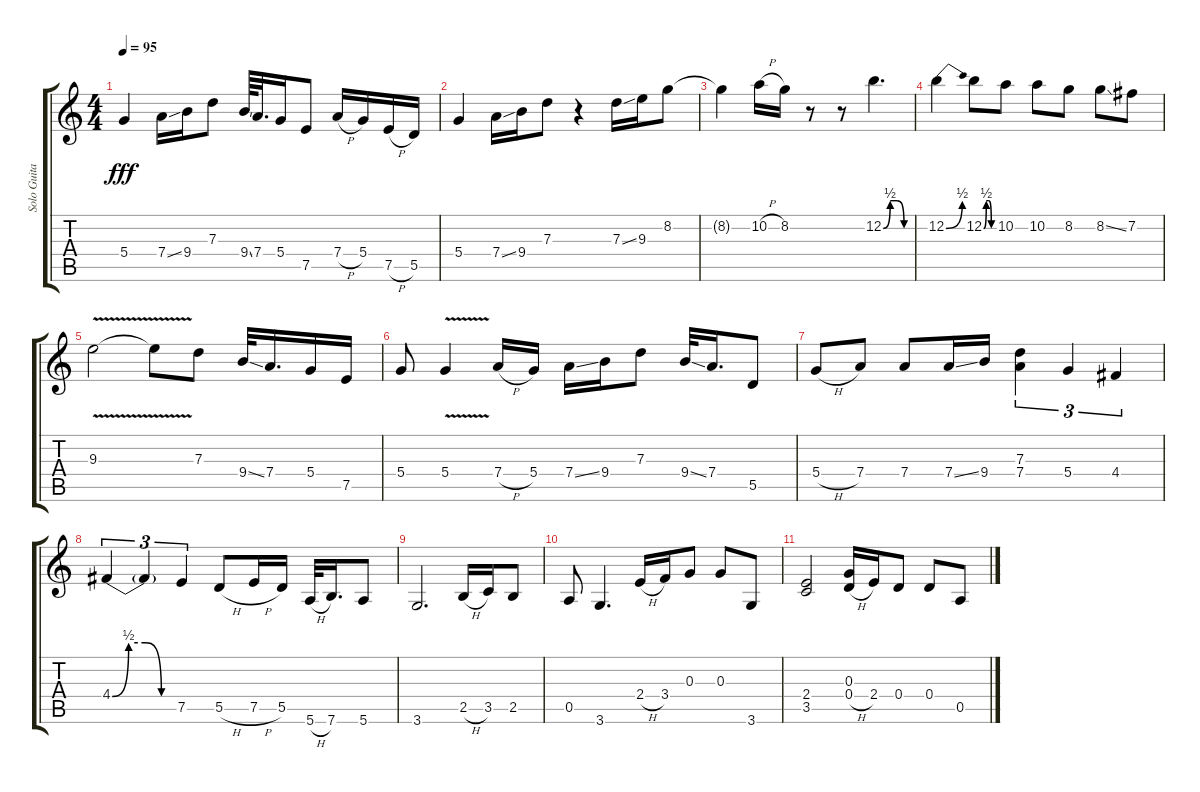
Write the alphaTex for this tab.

\track ("Solo Guitar" "Solo Guita") {instrument acousticguitarsteel}
\staff {score tabs}
\tuning (E4 B3 G3 D3 A2 E2) {hide}
\ts (4 4)
\tempo 95
\clef g2
\ks c
5.4.4{dy fff} 7.4{ss}.16 9.4.16 7.3.8 9.4{ss}.64 7.4.32{d} 5.4.16 7.5.8 7.4{h}.16 5.4.16 7.5{h}.16 5.5.16 |
5.4.4 7.4{ss}.16 9.4.16 7.3.8 r.4 7.3{ss}.16 9.3.16 8.2.8 |
8.2{t}.4 10.2{h}.16 8.2.16 r.8 r.8 12.2{be (custom 0 0 15 2 30 2 45 0 60 0)}.4{d} |
12.2{be (bend 0 0 60 2)}.4{volume 4} 12.2{be (custom 0 0 15 2 30 2 45 0 60 0)}.8 10.2.8 10.2.8 8.2.8 8.2{ss}.8 7.2.8 |
9.3{v}.2 9.3{t}.8 7.3.8 9.4{ss}.32 7.4.16{d} 5.4.16 7.5.16 |
5.4.8 5.4{v}.4 7.4{h}.16 5.4.16 7.4{ss}.16 9.4.16 7.3.8 9.4{ss}.32 7.4.16{d} 5.5.8 |
5.4{h}.8 7.4.8 7.4.8 7.4{ss}.16 9.4.16 (7.3 7.4).4{tu (3 2)} 5.4.4{tu (3 2)} 4.4.4{tu (3 2)} |
4.4{be (custom 0 0 15 2 30 2 45 0 60 0)}.4{tu (3 2) volume 0} 4.4{t}.4{tu (3 2)} 7.5.4{tu (3 2)} 5.5{h}.8 7.5{h}.16 5.5.16 5.6{h}.32 7.6.16{d} 5.6.8 |
3.6.2{d} 2.5{h}.16 3.5.16 2.5.8 |
0.5.8 3.6.4{d} 2.4{h}.16 3.4.16 0.3.8 0.3.8 3.6.8 |
(2.4 3.5).2 (0.3 0.4{h}).16 2.4.16 0.4.8 0.4.8 0.5.8
